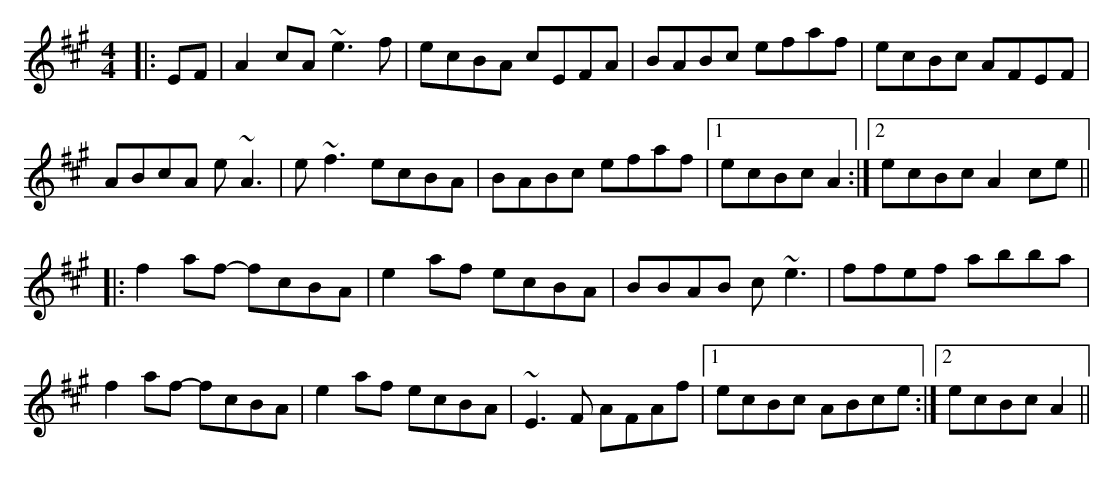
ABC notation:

X:1
M:4/4
K:A
|:EF|A2cA ~e3 f|ecBA cEFA|BABc efaf|ecBc AFEF|
ABcA e ~A3|e ~f3 ecBA|BABc efaf|1 ecBc A2:|2 ecBc A2 ce||
|:f2 af- fcBA|e2af ecBA|BBAB c ~e3|ffef abba|
f2 af- fcBA|e2 af ecBA|~E3 F AFAf|1 ecBc ABce:|2 ecBc A2||
